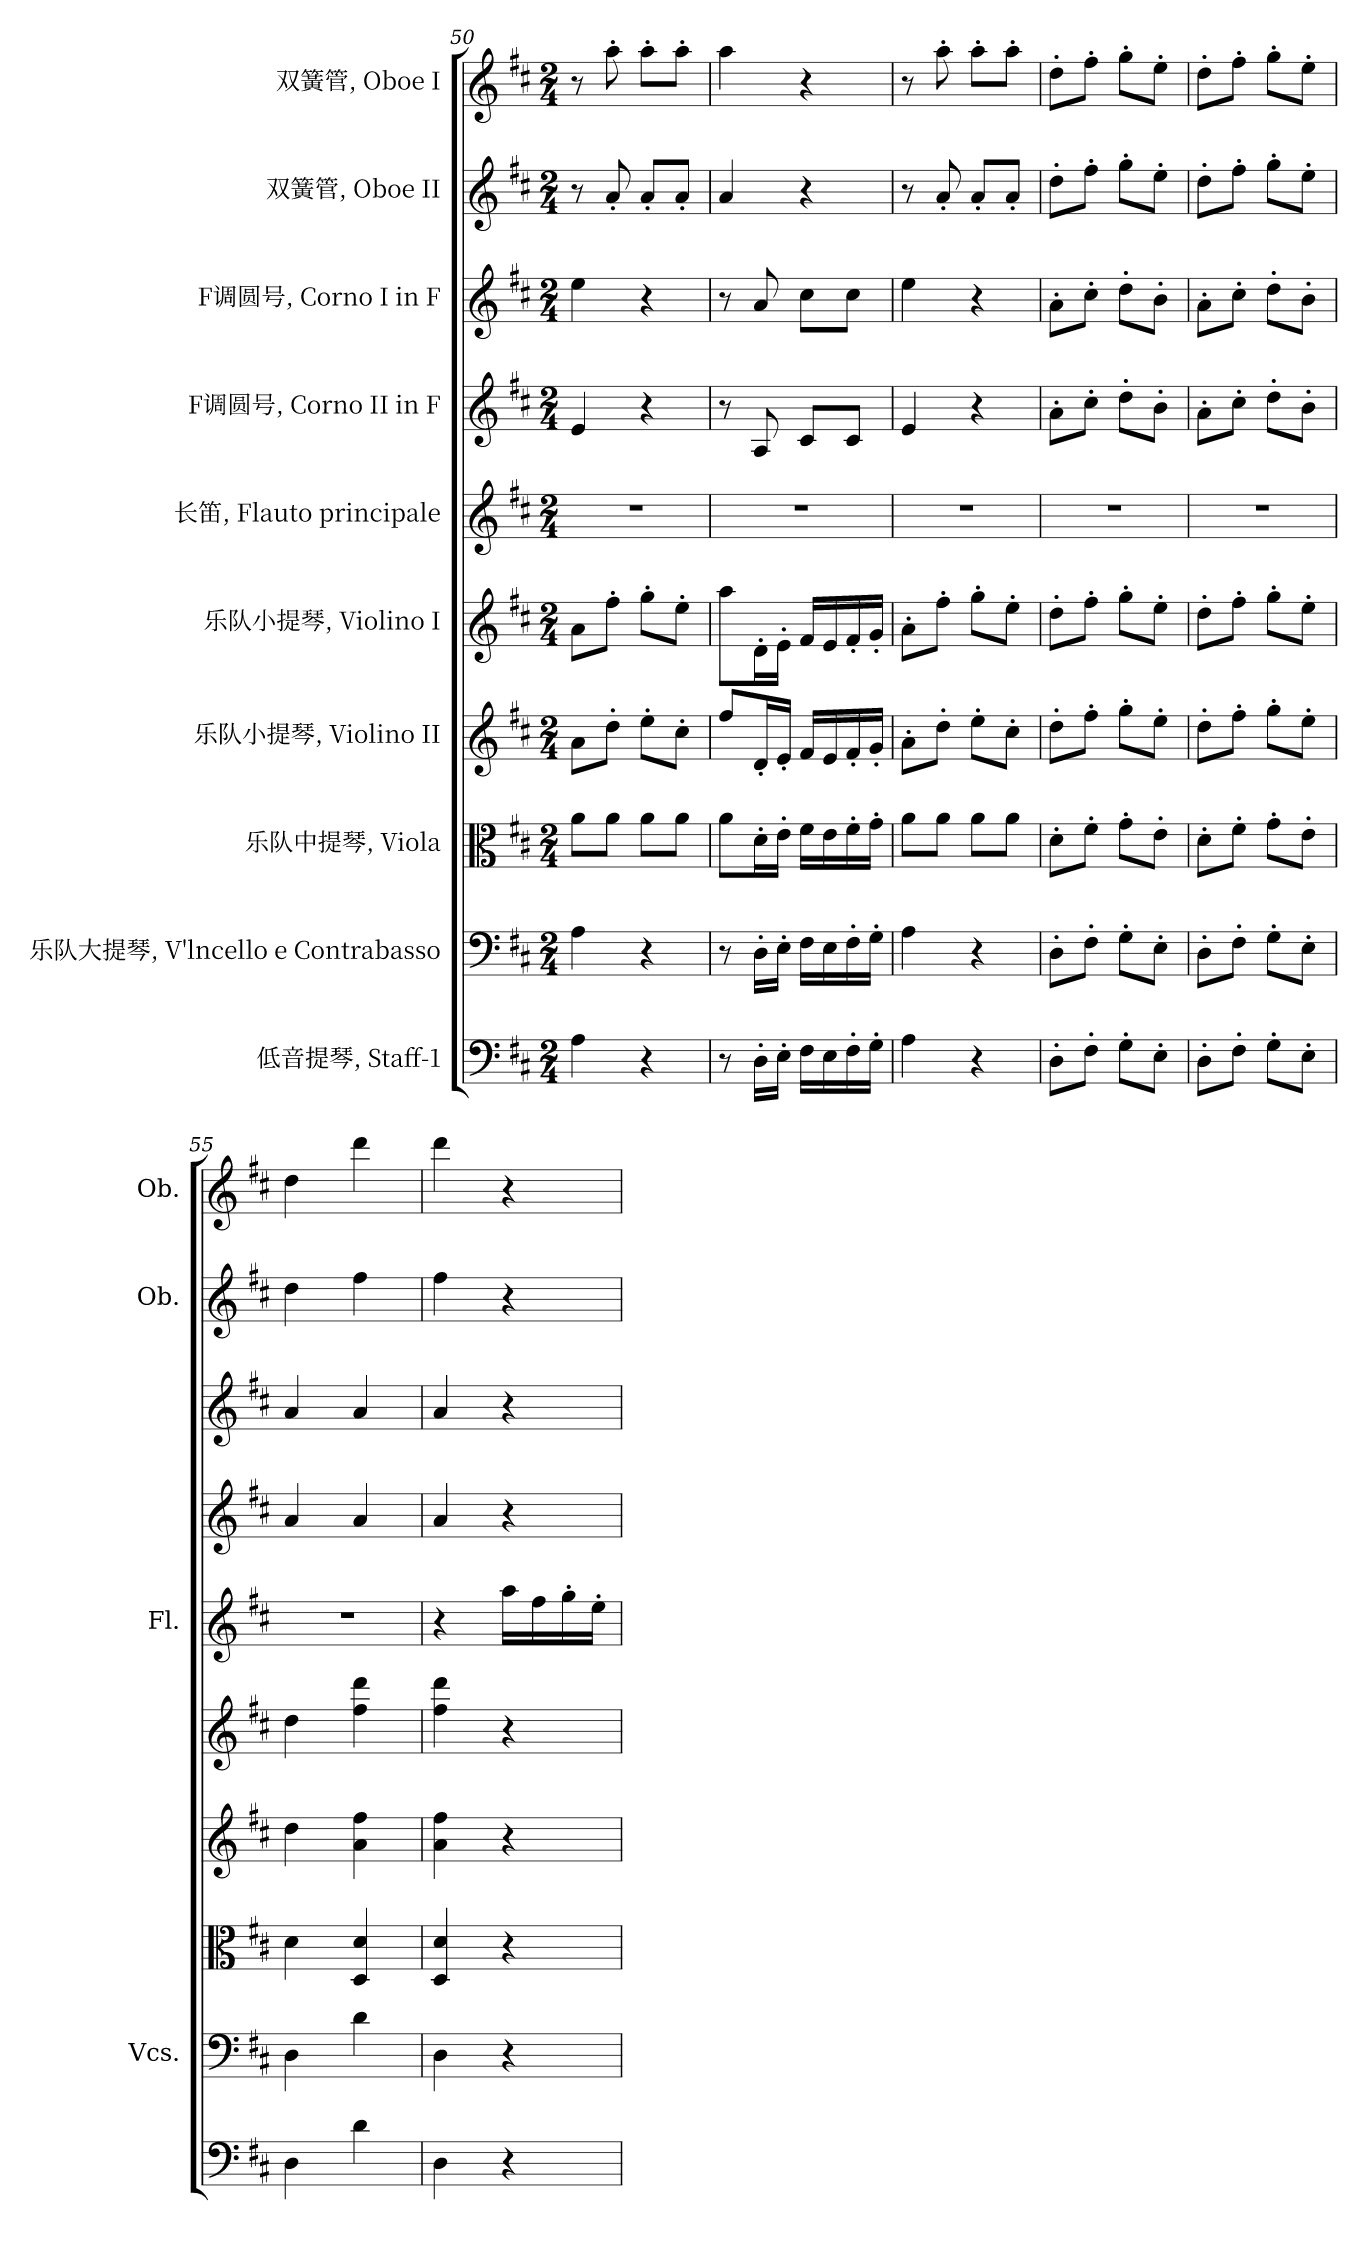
**kern	**kern	**kern	**kern	**kern	**kern	**kern	**kern	**kern	**kern
*part10	*part9	*part8	*part7	*part6	*part5	*part4	*part3	*part2	*part1
*staff10	*staff9	*staff8	*staff7	*staff6	*staff5	*staff4	*staff3	*staff2	*staff1
*I"低音提琴, Staff-1	*I"乐队大提琴, V'lncello e Contrabasso	*I"乐队中提琴, Viola	*I"乐队小提琴, Violino II	*I"乐队小提琴, Violino I	*I"长笛, Flauto principale	*I"F调圆号, Corno II in F	*I"F调圆号, Corno I in F	*I"双簧管, Oboe II	*I"双簧管, Oboe I
*	*I'Vcs.	*	*	*	*I'Fl.	*	*	*I'Ob.	*I'Ob.
*clefF4	*clefF4	*clefC3	*clefG2	*clefG2	*clefG2	*clefG2	*clefG2	*clefG2	*clefG2
*ITrd7c12	*	*	*	*	*	*ITrd4c7	*ITrd4c7	*	*
*k[f#c#]	*k[f#c#]	*k[f#c#]	*k[f#c#]	*k[f#c#]	*k[f#c#]	*k[f#]	*k[f#]	*k[f#c#]	*k[f#c#]
*M2/4	*M2/4	*M2/4	*M2/4	*M2/4	*M2/4	*M2/4	*M2/4	*M2/4	*M2/4
=50	=50	=50	=50	=50	=50	=50	=50	=50	=50
4AA\	4A\	8a\L	8a\L	8a\L	2r	4A/	4a\	8r	8r
.	.	8a\J	8dd'\J	8ff#'\J	.	.	.	8a'/	8aa'\
4r	4r	8a\L	8ee'\L	8gg'\L	.	4r	4r	8a'/L	8aa'\L
.	.	8a\J	8cc#'\J	8ee'\J	.	.	.	8a'/J	8aa'\J
!!LO:PB:g=z
=51	=51	=51	=51	=51	=51	=51	=51	=51	=51
8r	8r	8a\L	8ff#/L	8aa\L	2r	8r	8r	4a/	4aa\
16DD'\LL	16D'\LL	16d'\L	16d'/L	16d'\L	.	8D/	8d/	.	.
16EE'\JJ	16E'\JJ	16e'\JJ	16e'/JJ	16e'\JJ	.	.	.	.	.
16FF#\LL	16F#\LL	16f#\LL	16f#/LL	16f#/LL	.	8F#/L	8f#\L	4r	4r
16EE\	16E\	16e\	16e/	16e/	.	.	.	.	.
16FF#'\	16F#'\	16f#'\	16f#'/	16f#'/	.	8F#/J	8f#\J	.	.
16GG'\JJ	16G'\JJ	16g'\JJ	16g'/JJ	16g'/JJ	.	.	.	.	.
=52	=52	=52	=52	=52	=52	=52	=52	=52	=52
4AA\	4A\	8a\L	8a'\L	8a'\L	2r	4A/	4a\	8r	8r
.	.	8a\J	8dd'\J	8ff#'\J	.	.	.	8a'/	8aa'\
4r	4r	8a\L	8ee'\L	8gg'\L	.	4r	4r	8a'/L	8aa'\L
.	.	8a\J	8cc#'\J	8ee'\J	.	.	.	8a'/J	8aa'\J
=53	=53	=53	=53	=53	=53	=53	=53	=53	=53
8DD'\L	8D'\L	8d'\L	8dd'\L	8dd'\L	2r	8d'\L	8d'\L	8dd'\L	8dd'\L
8FF#'\J	8F#'\J	8f#'\J	8ff#'\J	8ff#'\J	.	8f#'\J	8f#'\J	8ff#'\J	8ff#'\J
8GG'\L	8G'\L	8g'\L	8gg'\L	8gg'\L	.	8g'\L	8g'\L	8gg'\L	8gg'\L
8EE'\J	8E'\J	8e'\J	8ee'\J	8ee'\J	.	8e'\J	8e'\J	8ee'\J	8ee'\J
=54	=54	=54	=54	=54	=54	=54	=54	=54	=54
8DD'\L	8D'\L	8d'\L	8dd'\L	8dd'\L	2r	8d'\L	8d'\L	8dd'\L	8dd'\L
8FF#'\J	8F#'\J	8f#'\J	8ff#'\J	8ff#'\J	.	8f#'\J	8f#'\J	8ff#'\J	8ff#'\J
8GG'\L	8G'\L	8g'\L	8gg'\L	8gg'\L	.	8g'\L	8g'\L	8gg'\L	8gg'\L
8EE'\J	8E'\J	8e'\J	8ee'\J	8ee'\J	.	8e'\J	8e'\J	8ee'\J	8ee'\J
=55	=55	=55	=55	=55	=55	=55	=55	=55	=55
4DD\	4D\	4d\	4dd\	4dd\	2r	4d/	4d/	4dd\	4dd\
4D\	4d\	4D/ 4d/	4a\ 4ff#\	4ff#\ 4ddd\	.	4d/	4d/	4ff#\	4ddd\
=56	=56	=56	=56	=56	=56	=56	=56	=56	=56
4DD\	4D\	4D/ 4d/	4a\ 4ff#\	4ff#\ 4ddd\	4r	4d/	4d/	4ff#\	4ddd\
4r	4r	4r	4r	4r	16aa\LL	4r	4r	4r	4r
.	.	.	.	.	16ff#\	.	.	.	.
.	.	.	.	.	16gg'\	.	.	.	.
.	.	.	.	.	16ee'\JJ	.	.	.	.
=	=	=	=	=	=	=	=	=	=
*-	*-	*-	*-	*-	*-	*-	*-	*-	*-
